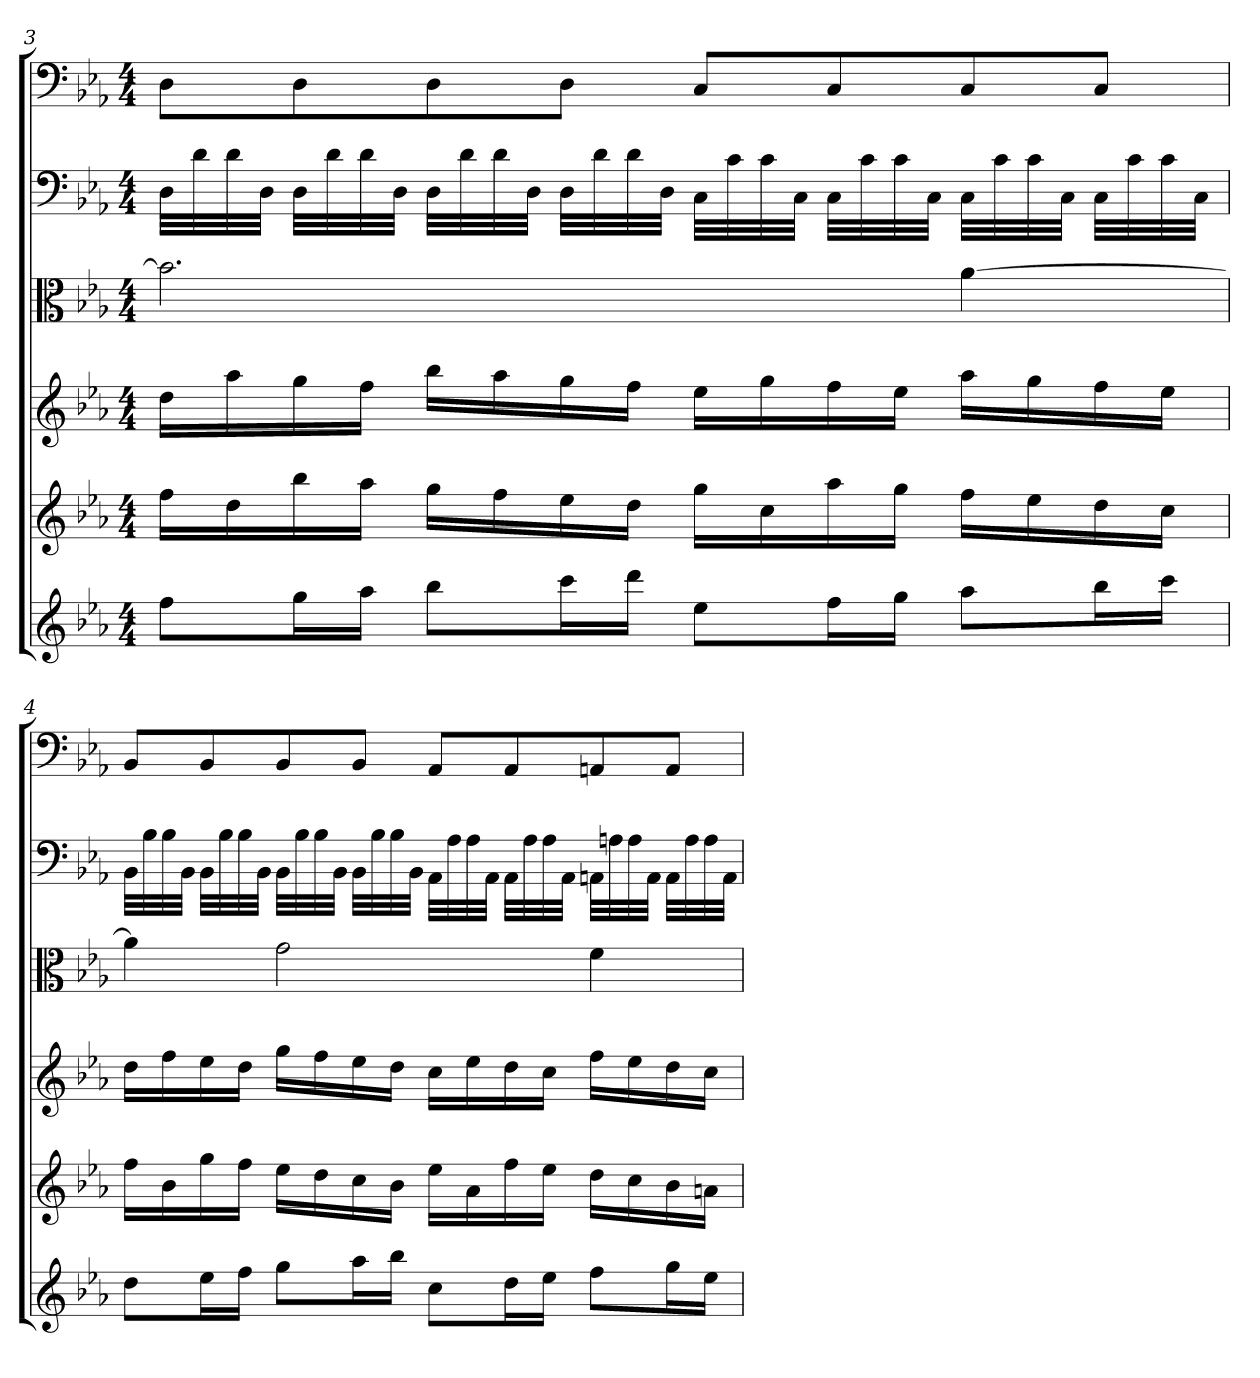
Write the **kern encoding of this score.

**kern	**kern	**kern	**kern	**kern	**kern
*part6	*part5	*part4	*part3	*part2	*part1
*staff6	*staff5	*staff4	*staff3	*staff2	*staff1
*clefG2	*clefG2	*clefG2	*clefC3	*clefF4	*clefF4
*k[b-e-a-]	*k[b-e-a-]	*k[b-e-a-]	*k[b-e-a-]	*k[b-e-a-]	*k[b-e-a-]
*E-:	*E-:	*E-:	*E-:	*E-:	*E-:
*M4/4	*M4/4	*M4/4	*M4/4	*M4/4	*M4/4
=3	=3	=3	=3	=3	=3
8ff\L	16ff\LL	16dd\LL	2.b-\]	32D\LLL	8D\L
.	.	.	.	32d\	.
.	16dd\	16aa-\	.	32d\	.
.	.	.	.	32D\JJJ	.
16gg\L	16bb-\	16gg\	.	32D\LLL	8D\
.	.	.	.	32d\	.
16aa-\JJ	16aa-\JJ	16ff\JJ	.	32d\	.
.	.	.	.	32D\JJJ	.
8bb-\L	16gg\LL	16bb-\LL	.	32D\LLL	8D\
.	.	.	.	32d\	.
.	16ff\	16aa-\	.	32d\	.
.	.	.	.	32D\JJJ	.
16ccc\L	16ee-\	16gg\	.	32D\LLL	8D\J
.	.	.	.	32d\	.
16ddd\JJ	16dd\JJ	16ff\JJ	.	32d\	.
.	.	.	.	32D\JJJ	.
8ee-\L	16gg\LL	16ee-\LL	.	32C\LLL	8C/L
.	.	.	.	32c\	.
.	16cc\	16gg\	.	32c\	.
.	.	.	.	32C\JJJ	.
16ff\L	16aa-\	16ff\	.	32C\LLL	8C/
.	.	.	.	32c\	.
16gg\JJ	16gg\JJ	16ee-\JJ	.	32c\	.
.	.	.	.	32C\JJJ	.
8aa-\L	16ff\LL	16aa-\LL	[4a-\	32C\LLL	8C/
.	.	.	.	32c\	.
.	16ee-\	16gg\	.	32c\	.
.	.	.	.	32C\JJJ	.
16bb-\L	16dd\	16ff\	.	32C\LLL	8C/J
.	.	.	.	32c\	.
16ccc\JJ	16cc\JJ	16ee-\JJ	.	32c\	.
.	.	.	.	32C\JJJ	.
=4	=4	=4	=4	=4	=4
8dd\L	16ff\LL	16dd\LL	4a-\]	32BB-\LLL	8BB-/L
.	.	.	.	32B-\	.
.	16b-\	16ff\	.	32B-\	.
.	.	.	.	32BB-\JJJ	.
16ee-\L	16gg\	16ee-\	.	32BB-\LLL	8BB-/
.	.	.	.	32B-\	.
16ff\JJ	16ff\JJ	16dd\JJ	.	32B-\	.
.	.	.	.	32BB-\JJJ	.
8gg\L	16ee-\LL	16gg\LL	2g\	32BB-\LLL	8BB-/
.	.	.	.	32B-\	.
.	16dd\	16ff\	.	32B-\	.
.	.	.	.	32BB-\JJJ	.
16aa-\L	16cc\	16ee-\	.	32BB-\LLL	8BB-/J
.	.	.	.	32B-\	.
16bb-\JJ	16b-\JJ	16dd\JJ	.	32B-\	.
.	.	.	.	32BB-\JJJ	.
8cc\L	16ee-\LL	16cc\LL	.	32AA-\LLL	8AA-/L
.	.	.	.	32A-\	.
.	16a-\	16ee-\	.	32A-\	.
.	.	.	.	32AA-\JJJ	.
16dd\L	16ff\	16dd\	.	32AA-\LLL	8AA-/
.	.	.	.	32A-\	.
16ee-\JJ	16ee-\JJ	16cc\JJ	.	32A-\	.
.	.	.	.	32AA-\JJJ	.
8ff\L	16dd\LL	16ff\LL	4f\	32AAn\LLL	8AAn/
.	.	.	.	32An\	.
.	16cc\	16ee-\	.	32A\	.
.	.	.	.	32AA\JJJ	.
16gg\L	16b-\	16dd\	.	32AA\LLL	8AA/J
.	.	.	.	32A\	.
16ee-\JJ	16an\JJ	16cc\JJ	.	32A\	.
.	.	.	.	32AA\JJJ	.
=	=	=	=	=	=
*-	*-	*-	*-	*-	*-
